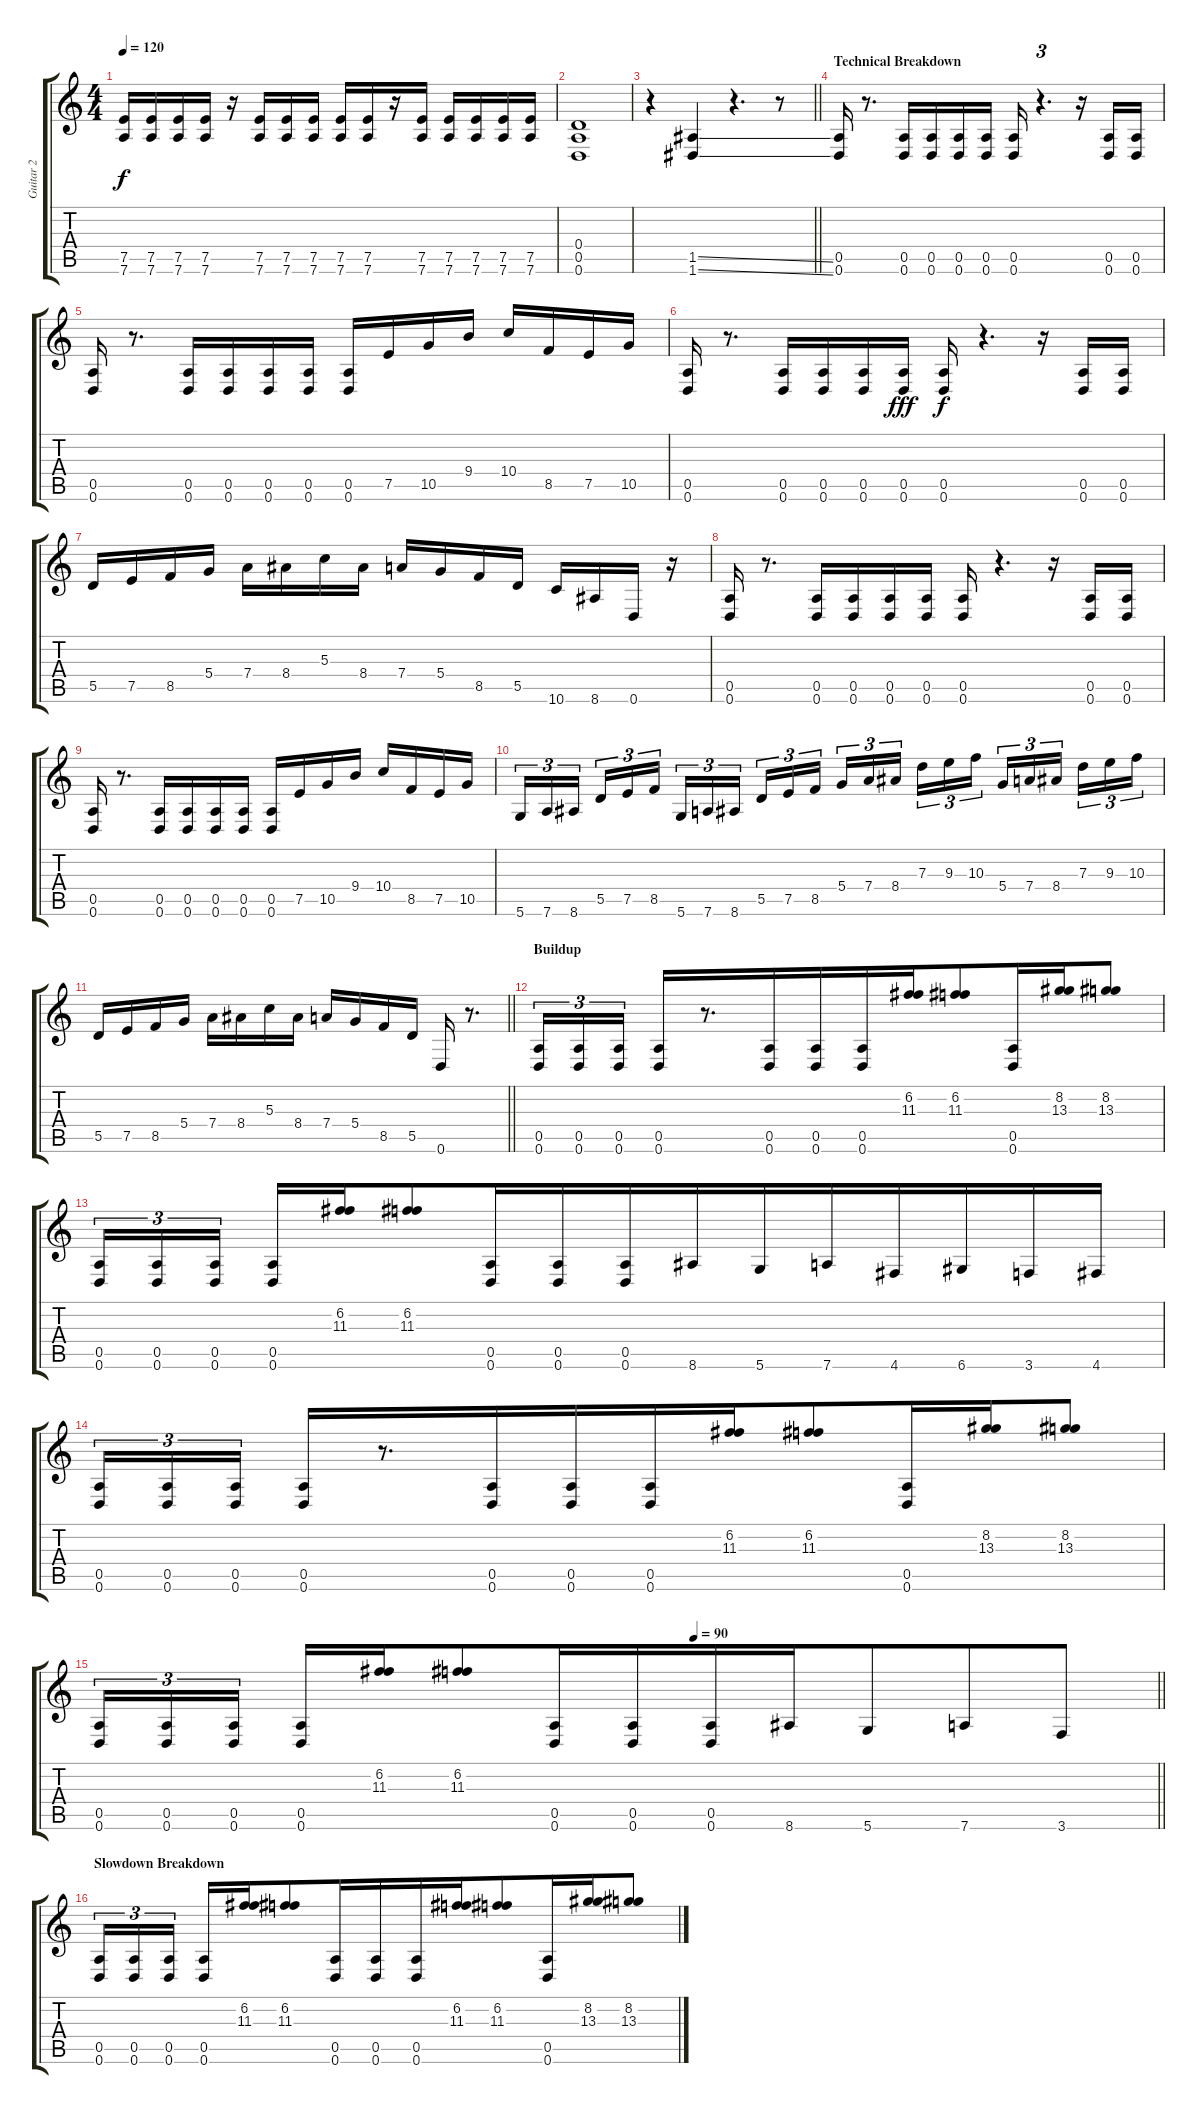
\track ("Guitar 2" "Guitar 2") {instrument distortionguitar}
\staff {score tabs}
\tuning (E4 B3 G3 D3 A2 D2) {hide}
\ts (4 4)
\tempo 120
\clef g2
\ks c
(7.5 7.6).16{dy f} (7.5 7.6).16 (7.5 7.6).16 (7.5 7.6).16 r.16 (7.5 7.6).16 (7.5 7.6).16 (7.5 7.6).16 (7.5 7.6).16 (7.5 7.6).16 r.16 (7.5 7.6).16 (7.5 7.6).16 (7.5 7.6).16 (7.5 7.6).16 (7.5 7.6).16 |
(0.4 0.5 0.6).1 |
\barLineRight lightlight
r.4 (1.5{ss} 1.6{ss}).4 r.4{d} r.8 |
\section ("" "Technical Breakdown")
(0.5 0.6).16 r.8{d} (0.5 0.6).16 (0.5 0.6).16 (0.5 0.6).16 (0.5 0.6).16 (0.5 0.6).16 r.4{d tu (3 2)} r.16 (0.5 0.6).16 (0.5 0.6).16 |
(0.5 0.6).16 r.8{d} (0.5 0.6).16 (0.5 0.6).16 (0.5 0.6).16 (0.5 0.6).16 (0.5 0.6).16 7.5.16 10.5.16 9.4.16 10.4.16 8.5.16 7.5.16 10.5.16 |
(0.5 0.6).16 r.8{d} (0.5 0.6).16 (0.5 0.6).16 (0.5 0.6).16 (0.5 0.6).16{dy fff} (0.5 0.6).16{dy f} r.4{d tu (3 2)} r.16 (0.5 0.6).16 (0.5 0.6).16 |
5.5.16 7.5.16 8.5.16 5.4.16 7.4.16 8.4.16 5.3.16 8.4.16 7.4.16 5.4.16 8.5.16 5.5.16 10.6.16 8.6.16 0.6.16 r.16 |
(0.5 0.6).16 r.8{d} (0.5 0.6).16 (0.5 0.6).16 (0.5 0.6).16 (0.5 0.6).16 (0.5 0.6).16 r.4{d tu (3 2)} r.16 (0.5 0.6).16 (0.5 0.6).16 |
(0.5 0.6).16 r.8{d} (0.5 0.6).16 (0.5 0.6).16 (0.5 0.6).16 (0.5 0.6).16 (0.5 0.6).16 7.5.16 10.5.16 9.4.16 10.4.16 8.5.16 7.5.16 10.5.16 |
5.6.16{tu (3 2)} 7.6.16{tu (3 2)} 8.6.16{tu (3 2) beam splitsecondary} 5.5.16{tu (3 2)} 7.5.16{tu (3 2)} 8.5.16{tu (3 2)} 5.6.16{tu (3 2)} 7.6.16{tu (3 2)} 8.6.16{tu (3 2) beam splitsecondary} 5.5.16{tu (3 2)} 7.5.16{tu (3 2)} 8.5.16{tu (3 2)} 5.4.16{tu (3 2)} 7.4.16{tu (3 2)} 8.4.16{tu (3 2) beam splitsecondary} 7.3.16{tu (3 2)} 9.3.16{tu (3 2)} 10.3.16{tu (3 2)} 5.4.16{tu (3 2)} 7.4.16{tu (3 2)} 8.4.16{tu (3 2) beam splitsecondary} 7.3.16{tu (3 2)} 9.3.16{tu (3 2)} 10.3.16{tu (3 2)} |
\barLineRight lightlight
5.5.16 7.5.16 8.5.16 5.4.16 7.4.16 8.4.16 5.3.16 8.4.16 7.4.16 5.4.16 8.5.16 5.5.16 0.6.16 r.8{d} |
\section ("" "Buildup")
(0.5 0.6).16{tu (3 2) beam merge} (0.5 0.6).16{tu (3 2) beam merge} (0.5 0.6).16{tu (3 2) beam splitsecondary} (0.5 0.6).16{beam merge} r.8{d beam merge} (0.5 0.6).16{beam merge} (0.5 0.6).16{beam merge} (0.5 0.6).16{beam merge} (6.2 11.3).16{beam merge} (6.2 11.3).8{beam merge} (0.5 0.6).16{beam merge} (8.2 13.3).16{beam merge} (8.2 13.3).8 |
(0.5 0.6).16{tu (3 2) beam merge} (0.5 0.6).16{tu (3 2) beam merge} (0.5 0.6).16{tu (3 2) beam splitsecondary} (0.5 0.6).16{beam merge} (6.2 11.3).16{beam merge} (6.2 11.3).8{beam merge} (0.5 0.6).16{beam merge} (0.5 0.6).16{beam merge} (0.5 0.6).16{beam merge} 8.6.16{beam merge} 5.6.16{beam merge} 7.6.16{beam merge} 4.6.16 6.6.16{beam merge} 3.6.16{beam merge} 4.6.16 |
(0.5 0.6).16{tu (3 2) beam merge} (0.5 0.6).16{tu (3 2) beam merge} (0.5 0.6).16{tu (3 2) beam splitsecondary} (0.5 0.6).16{beam merge} r.8{d beam merge} (0.5 0.6).16{beam merge} (0.5 0.6).16{beam merge} (0.5 0.6).16{beam merge} (6.2 11.3).16{beam merge} (6.2 11.3).8{beam merge} (0.5 0.6).16{beam merge} (8.2 13.3).16{beam merge} (8.2 13.3).8 |
\tempo (90 0.5625)
\barLineRight lightlight
(0.5 0.6).16{tu (3 2) beam merge} (0.5 0.6).16{tu (3 2) beam merge} (0.5 0.6).16{tu (3 2) beam splitsecondary} (0.5 0.6).16{beam merge} (6.2 11.3).16{beam merge} (6.2 11.3).8{beam merge} (0.5 0.6).16{beam merge} (0.5 0.6).16{beam merge} (0.5 0.6).16{beam merge} 8.6.16{beam merge} 5.6.8{beam merge} 7.6.8{beam merge} 3.6.8 |
\section ("" "Slowdown Breakdown")
(0.5 0.6).16{tu (3 2) beam merge} (0.5 0.6).16{tu (3 2) beam merge} (0.5 0.6).16{tu (3 2) beam splitsecondary} (0.5 0.6).16{beam merge} (6.2 11.3).16{beam merge} (6.2 11.3).8{beam merge} (0.5 0.6).16{beam merge} (0.5 0.6).16{beam merge} (0.5 0.6).16{beam merge} (6.2 11.3).16{beam merge} (6.2 11.3).8{beam merge} (0.5 0.6).16{beam merge} (8.2 13.3).16{beam merge} (8.2 13.3).8
